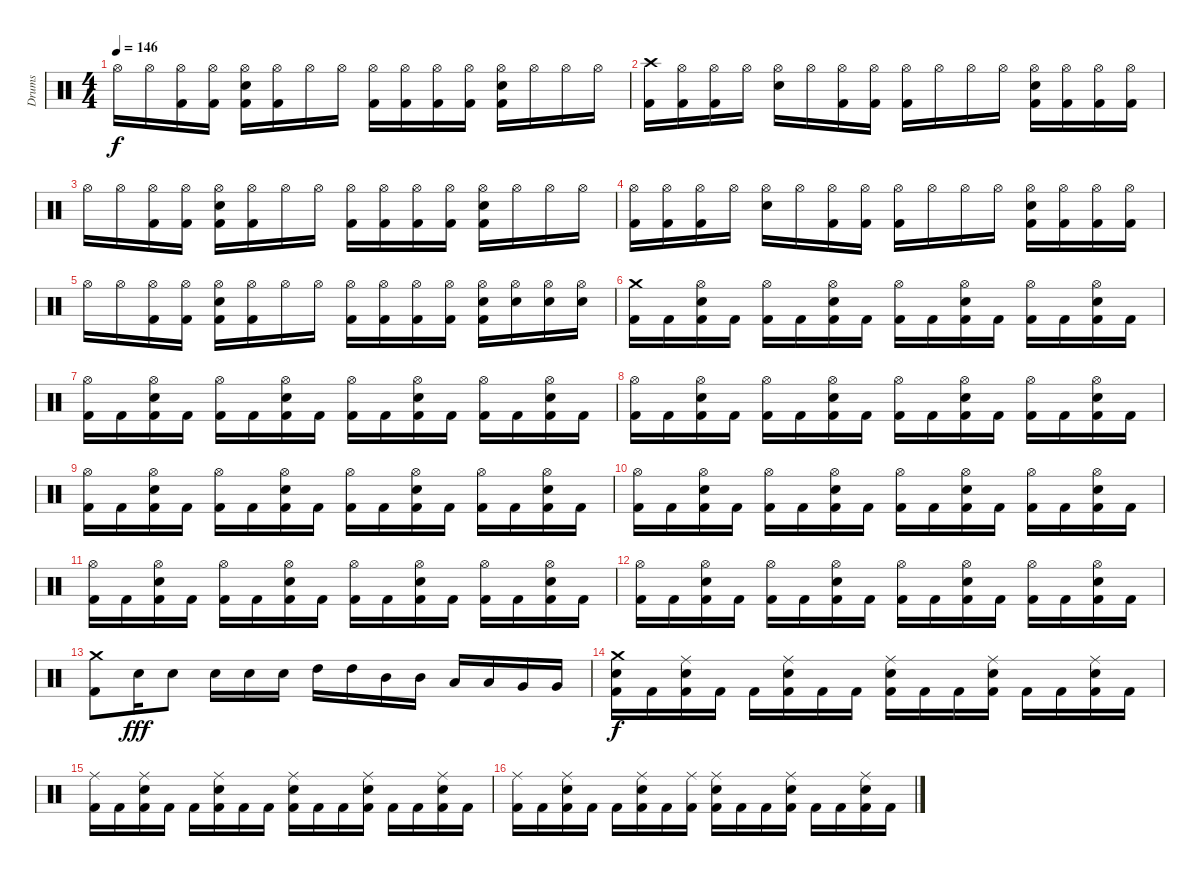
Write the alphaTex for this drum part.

\track ("Drums" "Drums") {instrument percussion}
\staff {score}
\articulation defaults
\ts (4 4)
\tempo 146
\clef neutral
\ks c "Hi-Hat (open)".16{dy f} "Hi-Hat (open)".16
("Kick (hit) 2" "Hi-Hat (open)").16 ("Kick (hit) 2" "Hi-Hat (open)").16 ("Kick (hit) 2" "Electric Snare (hit)" "Hi-Hat (open)").16 ("Kick (hit) 2" "Hi-Hat (open)").16 "Hi-Hat (open)".16 "Hi-Hat (open)".16 ("Kick (hit) 2" "Hi-Hat (open)").16 ("Kick (hit) 2" "Hi-Hat (open)").16 ("Kick (hit) 2" "Hi-Hat (open)").16 ("Kick (hit) 2" "Hi-Hat (open)").16 ("Kick (hit) 2" "Electric Snare (hit)" "Hi-Hat (open)").16 "Hi-Hat (open)".16 "Hi-Hat (open)".16 "Hi-Hat (open)".16 |
("Kick (hit) 2" "Crash high (hit)").16 ("Kick (hit) 2" "Hi-Hat (open)").16 ("Kick (hit) 2" "Hi-Hat (open)").16 "Hi-Hat (open)".16 ("Electric Snare (hit)" "Hi-Hat (open)").16 "Hi-Hat (open)".16 ("Kick (hit) 2" "Hi-Hat (open)").16 ("Kick (hit) 2" "Hi-Hat (open)").16 ("Kick (hit) 2" "Hi-Hat (open)").16 "Hi-Hat (open)".16 "Hi-Hat (open)".16 "Hi-Hat (open)".16 ("Kick (hit) 2" "Electric Snare (hit)" "Hi-Hat (open)").16 ("Kick (hit) 2" "Hi-Hat (open)").16 ("Kick (hit) 2" "Hi-Hat (open)").16 ("Kick (hit) 2" "Hi-Hat (open)").16 |
"Hi-Hat (open)".16 "Hi-Hat (open)".16 ("Kick (hit) 2" "Hi-Hat (open)").16 ("Kick (hit) 2" "Hi-Hat (open)").16 ("Kick (hit) 2" "Electric Snare (hit)" "Hi-Hat (open)").16 ("Kick (hit) 2" "Hi-Hat (open)").16 "Hi-Hat (open)".16 "Hi-Hat (open)".16 ("Kick (hit) 2" "Hi-Hat (open)").16 ("Kick (hit) 2" "Hi-Hat (open)").16 ("Kick (hit) 2" "Hi-Hat (open)").16 ("Kick (hit) 2" "Hi-Hat (open)").16 ("Kick (hit) 2" "Electric Snare (hit)" "Hi-Hat (open)").16 "Hi-Hat (open)".16 "Hi-Hat (open)".16 "Hi-Hat (open)".16 |
("Kick (hit) 2" "Hi-Hat (open)").16 ("Kick (hit) 2" "Hi-Hat (open)").16 ("Kick (hit) 2" "Hi-Hat (open)").16 "Hi-Hat (open)".16 ("Electric Snare (hit)" "Hi-Hat (open)").16 "Hi-Hat (open)".16 ("Kick (hit) 2" "Hi-Hat (open)").16 ("Kick (hit) 2" "Hi-Hat (open)").16 ("Kick (hit) 2" "Hi-Hat (open)").16 "Hi-Hat (open)".16 "Hi-Hat (open)".16 "Hi-Hat (open)".16 ("Kick (hit) 2" "Electric Snare (hit)" "Hi-Hat (open)").16 ("Kick (hit) 2" "Hi-Hat (open)").16 ("Kick (hit) 2" "Hi-Hat (open)").16 ("Kick (hit) 2" "Hi-Hat (open)").16 |
"Hi-Hat (open)".16 "Hi-Hat (open)".16 ("Kick (hit) 2" "Hi-Hat (open)").16 ("Kick (hit) 2" "Hi-Hat (open)").16 ("Kick (hit) 2" "Electric Snare (hit)" "Hi-Hat (open)").16 ("Kick (hit) 2" "Hi-Hat (open)").16 "Hi-Hat (open)".16 "Hi-Hat (open)".16 ("Kick (hit) 2" "Hi-Hat (open)").16 ("Kick (hit) 2" "Hi-Hat (open)").16 ("Kick (hit) 2" "Hi-Hat (open)").16 ("Kick (hit) 2" "Hi-Hat (open)").16 ("Kick (hit) 2" "Electric Snare (hit)" "Hi-Hat (open)").16 ("Electric Snare (hit)" "Hi-Hat (open)").16 ("Electric Snare (hit)" "Hi-Hat (open)").16 ("Electric Snare (hit)" "Hi-Hat (open)").16 |
("Kick (hit) 2" "Crash medium (hit)").16 "Kick (hit) 2".16 ("Kick (hit) 2" "Electric Snare (hit)" "Hi-Hat (open)").16 "Kick (hit) 2".16 ("Kick (hit) 2" "Hi-Hat (open)").16 "Kick (hit) 2".16 ("Kick (hit) 2" "Electric Snare (hit)" "Hi-Hat (open)").16 "Kick (hit) 2".16 ("Kick (hit) 2" "Hi-Hat (open)").16 "Kick (hit) 2".16 ("Kick (hit) 2" "Electric Snare (hit)" "Hi-Hat (open)").16 "Kick (hit) 2".16 ("Kick (hit) 2" "Hi-Hat (open)").16 "Kick (hit) 2".16 ("Kick (hit) 2" "Electric Snare (hit)" "Hi-Hat (open)").16 "Kick (hit) 2".16 |
("Kick (hit) 2" "Hi-Hat (open)").16 "Kick (hit) 2".16 ("Kick (hit) 2" "Electric Snare (hit)" "Hi-Hat (open)").16 "Kick (hit) 2".16 ("Kick (hit) 2" "Hi-Hat (open)").16 "Kick (hit) 2".16 ("Kick (hit) 2" "Electric Snare (hit)" "Hi-Hat (open)").16 "Kick (hit) 2".16 ("Kick (hit) 2" "Hi-Hat (open)").16 "Kick (hit) 2".16 ("Kick (hit) 2" "Electric Snare (hit)" "Hi-Hat (open)").16 "Kick (hit) 2".16 ("Kick (hit) 2" "Hi-Hat (open)").16 "Kick (hit) 2".16 ("Kick (hit) 2" "Electric Snare (hit)" "Hi-Hat (open)").16 "Kick (hit) 2".16 |
("Kick (hit) 2" "Hi-Hat (open)").16 "Kick (hit) 2".16 ("Kick (hit) 2" "Electric Snare (hit)" "Hi-Hat (open)").16 "Kick (hit) 2".16 ("Kick (hit) 2" "Hi-Hat (open)").16 "Kick (hit) 2".16 ("Kick (hit) 2" "Electric Snare (hit)" "Hi-Hat (open)").16 "Kick (hit) 2".16 ("Kick (hit) 2" "Hi-Hat (open)").16 "Kick (hit) 2".16 ("Kick (hit) 2" "Electric Snare (hit)" "Hi-Hat (open)").16 "Kick (hit) 2".16 ("Kick (hit) 2" "Hi-Hat (open)").16 "Kick (hit) 2".16 ("Kick (hit) 2" "Electric Snare (hit)" "Hi-Hat (open)").16 "Kick (hit) 2".16 |
("Kick (hit) 2" "Hi-Hat (open)").16 "Kick (hit) 2".16 ("Kick (hit) 2" "Electric Snare (hit)" "Hi-Hat (open)").16 "Kick (hit) 2".16 ("Kick (hit) 2" "Hi-Hat (open)").16 "Kick (hit) 2".16 ("Kick (hit) 2" "Electric Snare (hit)" "Hi-Hat (open)").16 "Kick (hit) 2".16 ("Kick (hit) 2" "Hi-Hat (open)").16 "Kick (hit) 2".16 ("Kick (hit) 2" "Electric Snare (hit)" "Hi-Hat (open)").16 "Kick (hit) 2".16 ("Kick (hit) 2" "Hi-Hat (open)").16 "Kick (hit) 2".16 ("Kick (hit) 2" "Electric Snare (hit)" "Hi-Hat (open)").16 "Kick (hit) 2".16 |
("Kick (hit) 2" "Hi-Hat (open)").16 "Kick (hit) 2".16 ("Kick (hit) 2" "Electric Snare (hit)" "Hi-Hat (open)").16 "Kick (hit) 2".16 ("Kick (hit) 2" "Hi-Hat (open)").16 "Kick (hit) 2".16 ("Kick (hit) 2" "Electric Snare (hit)" "Hi-Hat (open)").16 "Kick (hit) 2".16 ("Kick (hit) 2" "Hi-Hat (open)").16 "Kick (hit) 2".16 ("Kick (hit) 2" "Electric Snare (hit)" "Hi-Hat (open)").16 "Kick (hit) 2".16 ("Kick (hit) 2" "Hi-Hat (open)").16 "Kick (hit) 2".16 ("Kick (hit) 2" "Electric Snare (hit)" "Hi-Hat (open)").16 "Kick (hit) 2".16 |
("Kick (hit) 2" "Hi-Hat (open)").16 "Kick (hit) 2".16 ("Kick (hit) 2" "Electric Snare (hit)" "Hi-Hat (open)").16 "Kick (hit) 2".16 ("Kick (hit) 2" "Hi-Hat (open)").16 "Kick (hit) 2".16 ("Kick (hit) 2" "Electric Snare (hit)" "Hi-Hat (open)").16 "Kick (hit) 2".16 ("Kick (hit) 2" "Hi-Hat (open)").16 "Kick (hit) 2".16 ("Kick (hit) 2" "Electric Snare (hit)" "Hi-Hat (open)").16 "Kick (hit) 2".16 ("Kick (hit) 2" "Hi-Hat (open)").16 "Kick (hit) 2".16 ("Kick (hit) 2" "Electric Snare (hit)" "Hi-Hat (open)").16 "Kick (hit) 2".16 |
("Kick (hit) 2" "Hi-Hat (open)").16 "Kick (hit) 2".16 ("Kick (hit) 2" "Electric Snare (hit)" "Hi-Hat (open)").16 "Kick (hit) 2".16 ("Kick (hit) 2" "Hi-Hat (open)").16 "Kick (hit) 2".16 ("Kick (hit) 2" "Electric Snare (hit)" "Hi-Hat (open)").16 "Kick (hit) 2".16 ("Kick (hit) 2" "Hi-Hat (open)").16 "Kick (hit) 2".16 ("Kick (hit) 2" "Electric Snare (hit)" "Hi-Hat (open)").16 "Kick (hit) 2".16 ("Kick (hit) 2" "Hi-Hat (open)").16 "Kick (hit) 2".16 ("Kick (hit) 2" "Electric Snare (hit)" "Hi-Hat (open)").16 "Kick (hit) 2".16 |
("Kick (hit) 2" "Crash medium (hit)").8 "Electric Snare (hit)".16{dy fff} "Electric Snare (hit)".8 "Electric Snare (hit)".16 "Electric Snare (hit)".16 "Electric Snare (hit)".16 "High Tom (hit)".16 "High Tom (hit)".16 "Mid Tom (hit)".16 "Mid Tom (hit)".16 "Low Tom (hit)".16 "Low Tom (hit)".16 "Very Low Tom (hit)".16 "Very Low Tom (hit)".16 |
("Kick (hit) 2" "Electric Snare (hit)" "Crash medium (hit)").16{dy f} "Kick (hit) 2".16 ("Kick (hit) 2" "Electric Snare (hit)" "Ride (middle)").16 "Kick (hit) 2".16 "Kick (hit) 2".16 ("Kick (hit) 2" "Electric Snare (hit)" "Ride (middle)").16 "Kick (hit) 2".16 "Kick (hit) 2".16 ("Kick (hit) 2" "Electric Snare (hit)" "Ride (middle)").16 "Kick (hit) 2".16 "Kick (hit) 2".16 ("Kick (hit) 2" "Electric Snare (hit)" "Ride (middle)").16 "Kick (hit) 2".16 "Kick (hit) 2".16 ("Kick (hit) 2" "Electric Snare (hit)" "Ride (middle)").16 "Kick (hit) 2".16 |
("Kick (hit) 2" "Ride (middle)").16 "Kick (hit) 2".16 ("Kick (hit) 2" "Electric Snare (hit)" "Ride (middle)").16 "Kick (hit) 2".16 "Kick (hit) 2".16 ("Kick (hit) 2" "Electric Snare (hit)" "Ride (middle)").16 "Kick (hit) 2".16 "Kick (hit) 2".16 ("Kick (hit) 2" "Electric Snare (hit)" "Ride (middle)").16 "Kick (hit) 2".16 "Kick (hit) 2".16 ("Kick (hit) 2" "Electric Snare (hit)" "Ride (middle)").16 "Kick (hit) 2".16 "Kick (hit) 2".16 ("Kick (hit) 2" "Electric Snare (hit)" "Ride (middle)").16 "Kick (hit) 2".16 |
("Kick (hit) 2" "Ride (middle)").16 "Kick (hit) 2".16 ("Kick (hit) 2" "Electric Snare (hit)" "Ride (middle)").16 "Kick (hit) 2".16 "Kick (hit) 2".16 ("Kick (hit) 2" "Electric Snare (hit)" "Ride (middle)").16 "Kick (hit) 2".16 ("Kick (hit) 2" "Ride (middle)").16 ("Kick (hit) 2" "Electric Snare (hit)" "Ride (middle)").16 "Kick (hit) 2".16 "Kick (hit) 2".16 ("Kick (hit) 2" "Electric Snare (hit)" "Ride (middle)").16 "Kick (hit) 2".16 "Kick (hit) 2".16 ("Kick (hit) 2" "Electric Snare (hit)" "Ride (middle)").16 "Kick (hit) 2".16
